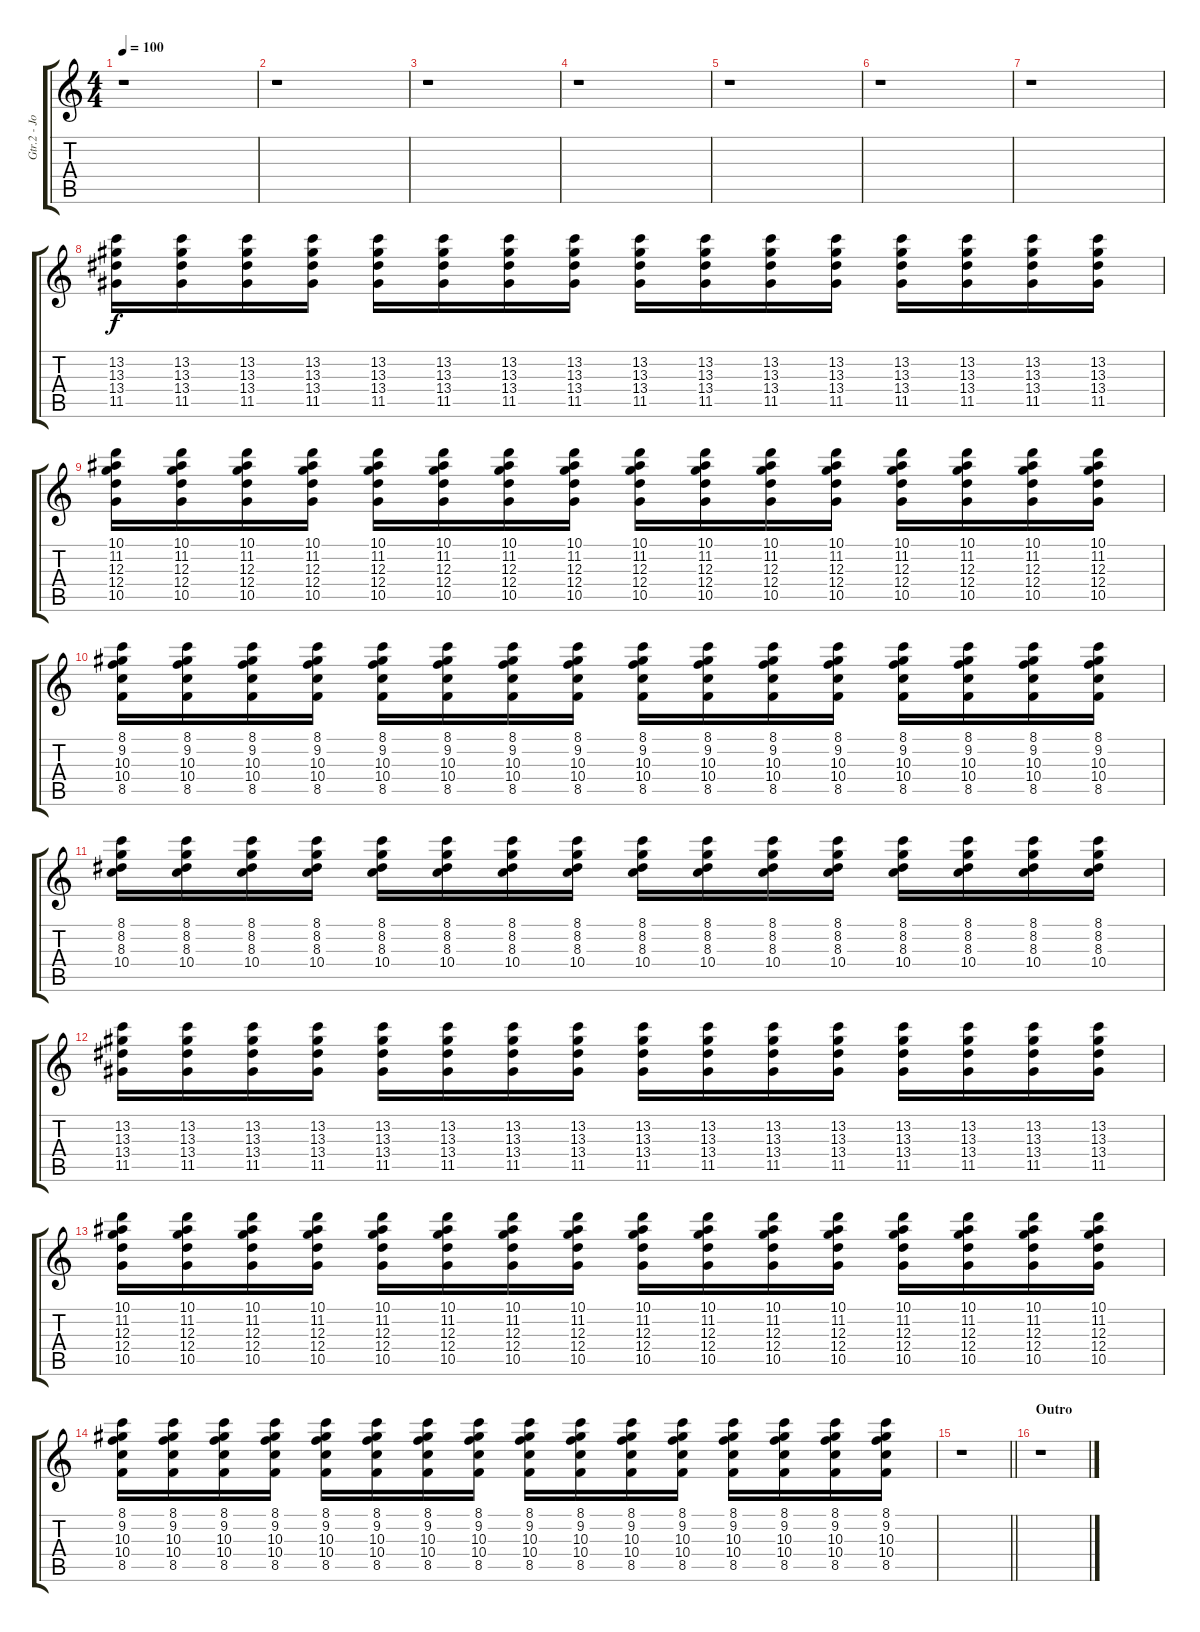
\track ("Gtr.2 - John" "Gtr.2 - Jo") {instrument electricguitarclean}
\staff {score tabs}
\tuning (E4 B3 G3 D3 A2 E2) {hide}
\ts (4 4)
\tempo 100
\clef g2
\ks c
r.1{dy f} |
r.1 |
r.1 |
r.1 |
r.1 |
r.1 |
r.1 |
(13.2 13.3 13.4 11.5).16 (13.2 13.3 13.4 11.5).16 (13.2 13.3 13.4 11.5).16 (13.2 13.3 13.4 11.5).16 (13.2 13.3 13.4 11.5).16 (13.2 13.3 13.4 11.5).16 (13.2 13.3 13.4 11.5).16 (13.2 13.3 13.4 11.5).16 (13.2 13.3 13.4 11.5).16 (13.2 13.3 13.4 11.5).16 (13.2 13.3 13.4 11.5).16 (13.2 13.3 13.4 11.5).16 (13.2 13.3 13.4 11.5).16 (13.2 13.3 13.4 11.5).16 (13.2 13.3 13.4 11.5).16 (13.2 13.3 13.4 11.5).16 |
(10.1 11.2 12.3 12.4 10.5).16 (10.1 11.2 12.3 12.4 10.5).16 (10.1 11.2 12.3 12.4 10.5).16 (10.1 11.2 12.3 12.4 10.5).16 (10.1 11.2 12.3 12.4 10.5).16 (10.1 11.2 12.3 12.4 10.5).16 (10.1 11.2 12.3 12.4 10.5).16 (10.1 11.2 12.3 12.4 10.5).16 (10.1 11.2 12.3 12.4 10.5).16 (10.1 11.2 12.3 12.4 10.5).16 (10.1 11.2 12.3 12.4 10.5).16 (10.1 11.2 12.3 12.4 10.5).16 (10.1 11.2 12.3 12.4 10.5).16 (10.1 11.2 12.3 12.4 10.5).16 (10.1 11.2 12.3 12.4 10.5).16 (10.1 11.2 12.3 12.4 10.5).16 |
(8.1 9.2 10.3 10.4 8.5).16 (8.1 9.2 10.3 10.4 8.5).16 (8.1 9.2 10.3 10.4 8.5).16 (8.1 9.2 10.3 10.4 8.5).16 (8.1 9.2 10.3 10.4 8.5).16 (8.1 9.2 10.3 10.4 8.5).16 (8.1 9.2 10.3 10.4 8.5).16 (8.1 9.2 10.3 10.4 8.5).16 (8.1 9.2 10.3 10.4 8.5).16 (8.1 9.2 10.3 10.4 8.5).16 (8.1 9.2 10.3 10.4 8.5).16 (8.1 9.2 10.3 10.4 8.5).16 (8.1 9.2 10.3 10.4 8.5).16 (8.1 9.2 10.3 10.4 8.5).16 (8.1 9.2 10.3 10.4 8.5).16 (8.1 9.2 10.3 10.4 8.5).16 |
(8.1 8.2 8.3 10.4).16 (8.1 8.2 8.3 10.4).16 (8.1 8.2 8.3 10.4).16 (8.1 8.2 8.3 10.4).16 (8.1 8.2 8.3 10.4).16 (8.1 8.2 8.3 10.4).16 (8.1 8.2 8.3 10.4).16 (8.1 8.2 8.3 10.4).16 (8.1 8.2 8.3 10.4).16 (8.1 8.2 8.3 10.4).16 (8.1 8.2 8.3 10.4).16 (8.1 8.2 8.3 10.4).16 (8.1 8.2 8.3 10.4).16 (8.1 8.2 8.3 10.4).16 (8.1 8.2 8.3 10.4).16 (8.1 8.2 8.3 10.4).16 |
(13.2 13.3 13.4 11.5).16 (13.2 13.3 13.4 11.5).16 (13.2 13.3 13.4 11.5).16 (13.2 13.3 13.4 11.5).16 (13.2 13.3 13.4 11.5).16 (13.2 13.3 13.4 11.5).16 (13.2 13.3 13.4 11.5).16 (13.2 13.3 13.4 11.5).16 (13.2 13.3 13.4 11.5).16 (13.2 13.3 13.4 11.5).16 (13.2 13.3 13.4 11.5).16 (13.2 13.3 13.4 11.5).16 (13.2 13.3 13.4 11.5).16 (13.2 13.3 13.4 11.5).16 (13.2 13.3 13.4 11.5).16 (13.2 13.3 13.4 11.5).16 |
(10.1 11.2 12.3 12.4 10.5).16 (10.1 11.2 12.3 12.4 10.5).16 (10.1 11.2 12.3 12.4 10.5).16 (10.1 11.2 12.3 12.4 10.5).16 (10.1 11.2 12.3 12.4 10.5).16 (10.1 11.2 12.3 12.4 10.5).16 (10.1 11.2 12.3 12.4 10.5).16 (10.1 11.2 12.3 12.4 10.5).16 (10.1 11.2 12.3 12.4 10.5).16 (10.1 11.2 12.3 12.4 10.5).16 (10.1 11.2 12.3 12.4 10.5).16 (10.1 11.2 12.3 12.4 10.5).16 (10.1 11.2 12.3 12.4 10.5).16 (10.1 11.2 12.3 12.4 10.5).16 (10.1 11.2 12.3 12.4 10.5).16 (10.1 11.2 12.3 12.4 10.5).16 |
(8.1 9.2 10.3 10.4 8.5).16 (8.1 9.2 10.3 10.4 8.5).16 (8.1 9.2 10.3 10.4 8.5).16 (8.1 9.2 10.3 10.4 8.5).16 (8.1 9.2 10.3 10.4 8.5).16 (8.1 9.2 10.3 10.4 8.5).16 (8.1 9.2 10.3 10.4 8.5).16 (8.1 9.2 10.3 10.4 8.5).16 (8.1 9.2 10.3 10.4 8.5).16 (8.1 9.2 10.3 10.4 8.5).16 (8.1 9.2 10.3 10.4 8.5).16 (8.1 9.2 10.3 10.4 8.5).16 (8.1 9.2 10.3 10.4 8.5).16 (8.1 9.2 10.3 10.4 8.5).16 (8.1 9.2 10.3 10.4 8.5).16 (8.1 9.2 10.3 10.4 8.5).16 |
\barLineRight lightlight
r.1 |
\section ("" "Outro")
r.1
